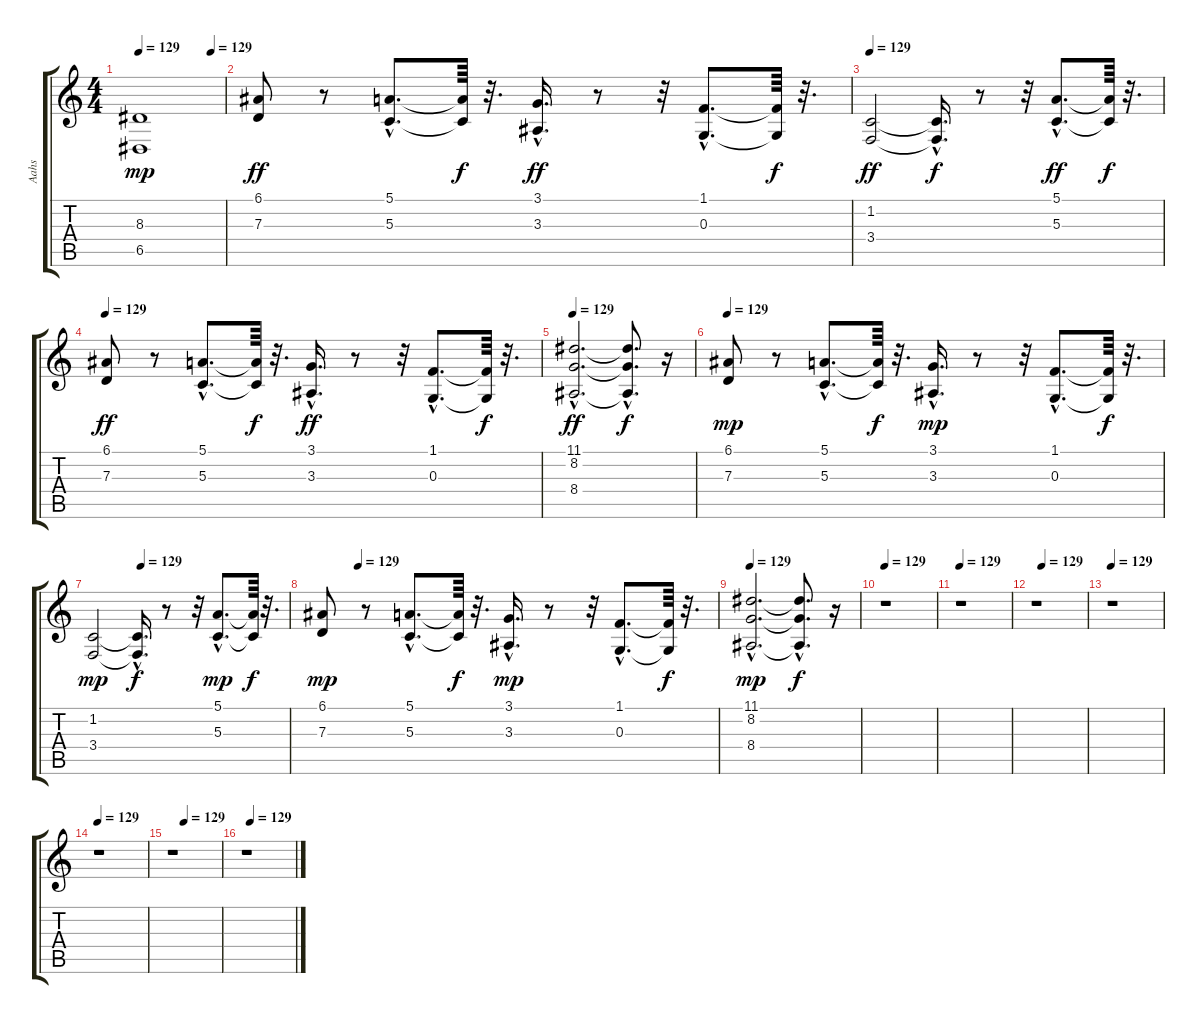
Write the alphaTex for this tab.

\track ("Aahs" "Aahs") {instrument choiraahs}
\staff {score tabs}
\tuning (E4 B3 G3 D3 A2 E2) {hide}
\ts (4 4)
\tempo 129
\tempo (129 0.84375)
\clef g2
\ks c
(8.3 6.5).1{dy mp} |
(6.1 7.3).8{dy ff} r.8 (5.1{hac} 5.3{hac}).8{d} (5.1{t} 5.3{t}).64{dy f} r.32{d} (3.1{hac} 3.3{hac}).16{d dy ff} r.8 r.32 (1.1{hac} 0.3{hac}).8{d} (1.1{t} 0.3{t}).64{dy f} r.32{d} |
\tempo 129
(1.2 3.4).2{dy ff} (1.2{hac t} 3.4{hac t}).16{d dy f} r.8 r.32 (5.1{hac} 5.3{hac}).8{d dy ff} (5.1{t} 5.3{t}).64{dy f} r.32{d} |
\tempo 129
(6.1 7.3).8{dy ff} r.8 (5.1{hac} 5.3{hac}).8{d} (5.1{t} 5.3{t}).64{dy f} r.32{d} (3.1{hac} 3.3{hac}).16{d dy ff} r.8 r.32 (1.1{hac} 0.3{hac}).8{d} (1.1{t} 0.3{t}).64{dy f} r.32{d} |
\tempo 129
(11.1{hac} 8.2{hac} 8.4{hac}).2{d dy ff} (11.1{hac t} 8.2{hac t} 8.4{hac t}).8{d dy f} r.16 |
\tempo 129
(6.1 7.3).8{dy mp} r.8 (5.1{hac} 5.3{hac}).8{d} (5.1{t} 5.3{t}).64{dy f} r.32{d} (3.1{hac} 3.3{hac}).16{d dy mp} r.8 r.32 (1.1{hac} 0.3{hac}).8{d} (1.1{t} 0.3{t}).64{dy f} r.32{d} |
\tempo (129 0.25)
(1.2 3.4).2{dy mp} (1.2{hac t} 3.4{hac t}).16{d dy f} r.8 r.32 (5.1{hac} 5.3{hac}).8{d dy mp} (5.1{t} 5.3{t}).64{dy f} r.32{d} |
\tempo (129 0.09375)
(6.1 7.3).8{dy mp} r.8 (5.1{hac} 5.3{hac}).8{d} (5.1{t} 5.3{t}).64{dy f} r.32{d} (3.1{hac} 3.3{hac}).16{d dy mp} r.8 r.32 (1.1{hac} 0.3{hac}).8{d} (1.1{t} 0.3{t}).64{dy f} r.32{d} |
\tempo 129
(11.1{hac} 8.2{hac} 8.4{hac}).2{d dy mp} (11.1{hac t} 8.2{hac t} 8.4{hac t}).8{d dy f} r.16 |
\tempo 129
r.1 |
\tempo 129
r.1 |
\tempo (129 0.125)
r.1 |
\tempo 129
r.1 |
\tempo 129
r.1 |
\tempo (129 0.25)
r.1 |
\tempo (129 0.09375)
r.1
